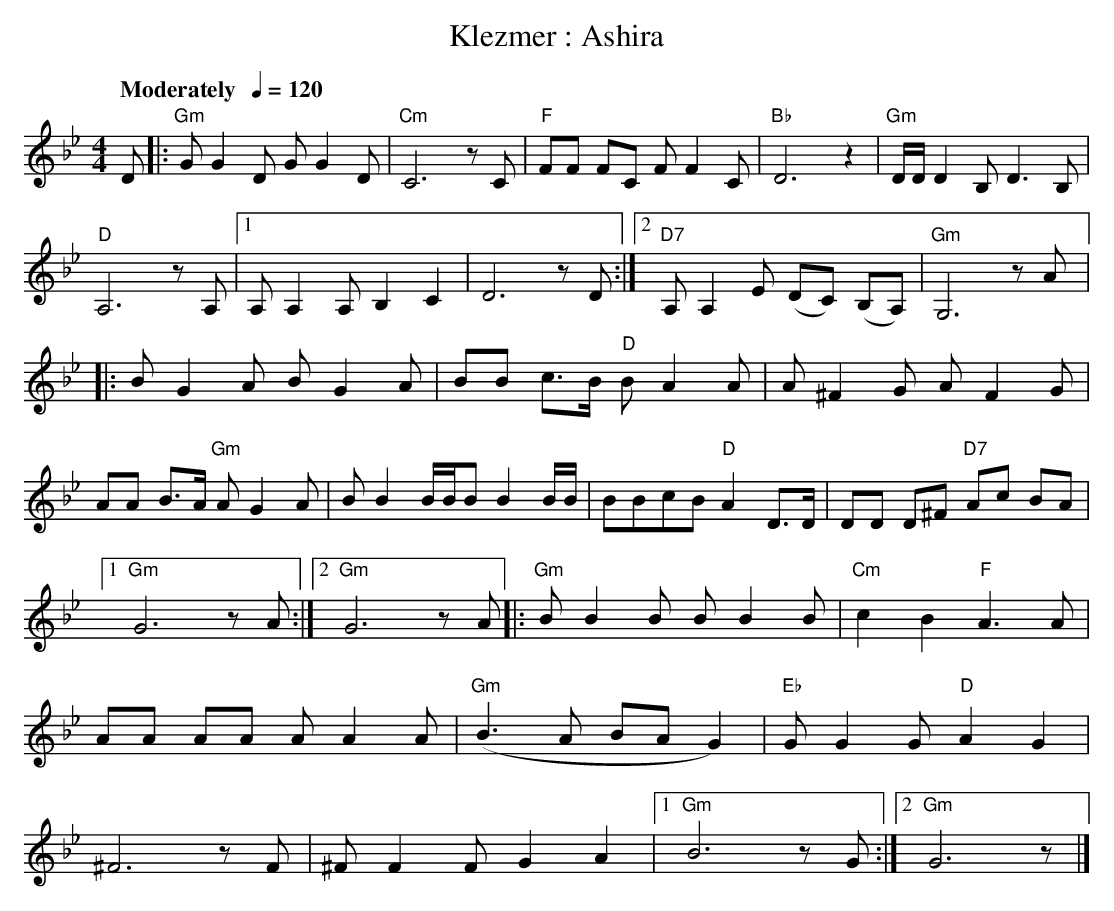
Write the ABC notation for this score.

X:1
T:Klezmer : Ashira
M:4/4
L:1/8
Q:"Moderately  " 1/4=120
K:Gm
D |: "Gm"G G2 D G G2 D | "Cm"C6 zC | "F"FF FC F F2 C |\
"Bb"D6 z2 | "Gm"D/2D/2 D2 B, D3 B, | "D"A,6 zA, |1 A, A,2 A, B,2 C2 |\
D6 zD :|2 "D7"A, A,2 E (DC) (B,A,) | "Gm"G,6 zA |:\
B G2 A B G2 A | BB c>B "D"B A2 A | A ^F2 G A F2 G |\
AA B>A "Gm"A G2 A | B B2 B/2B/2B B2 B/2B/2 | BBcB "D"A2 D>D |\
DD D^F "D7"Ac BA |1 "Gm"G6 zA :|2 "Gm"G6 zA |: "Gm"B B2 B B B2 B |\
"Cm"c2 B2 "F"A3 A | AA AA A A2 A | "Gm"(B3 A BA G2) | "Eb"G G2 G "D"A2 G2 |\
^F6 zF | ^F F2 F G2 A2 |1 "Gm"B6 zG :|2 "Gm"G6 z |]
